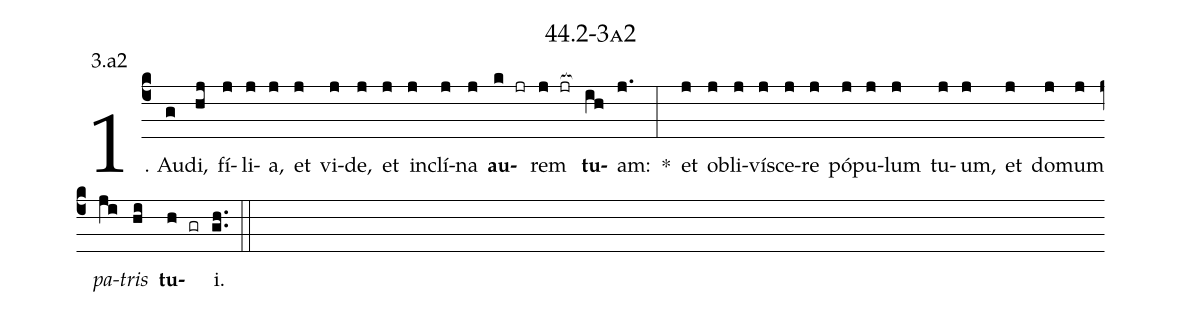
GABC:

name: 44.2-3a2;
annotation: 3.a2;
%%
(c4)1. Au(g)di,(hj) fí(j)li(j)a,(j) et(j) vi(j)de,(j) et(j) in(j)clí(j)na(j) <b>au</b>(k jr)rem(j jr[ocb:1{]) <b>tu</b>(ih[ocb:0}])am:(j.) *(:) et(j) ob(j)li(j)ví(j)sce(j)re(j) pó(j)pu(j)lum(j) tu(j)um,(j) et(j) do(j)mum(j) <i>pa</i>(ji)<i>tris</i>(hi) <b>tu</b>(h gr)i.(gh..) (::)


%E(j) u(j) o(ji) u(hi) a(h) e.(gh..) (::)
